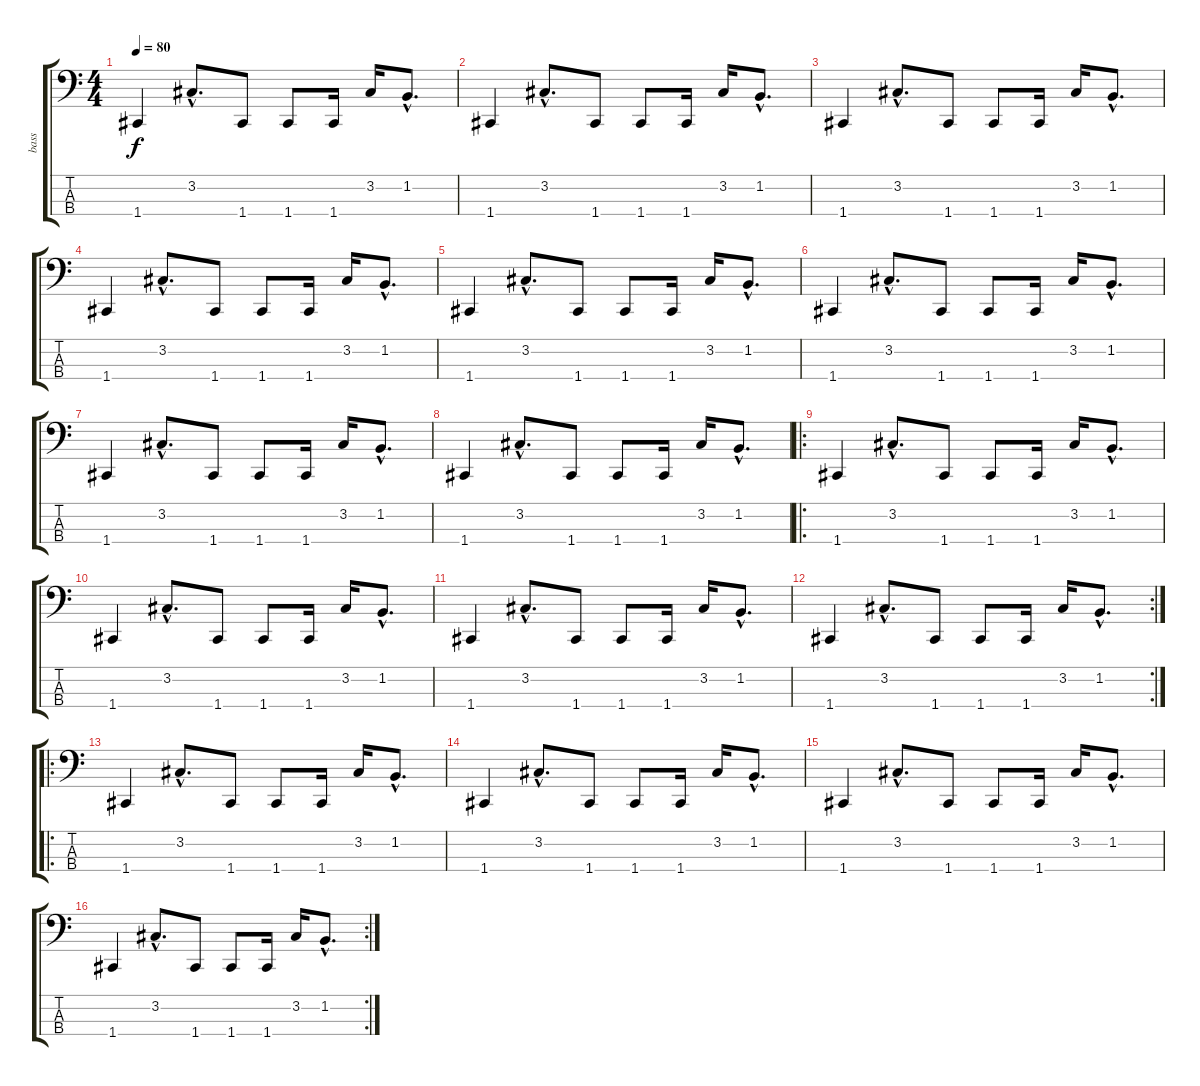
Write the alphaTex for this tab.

\track ("bass" "bass") {instrument slapbass2}
\staff {score tabs}
\tuning (Eb2 Bb1 F1 C1) {hide}
\ts (4 4)
\tempo 80
\clef f4
\ks c
1.4.4{dy f instrument slapbass2} 3.2{hac}.8{d} 1.4.8 1.4.8 1.4.16 3.2.16 1.2{hac}.8{d} |
1.4.4 3.2{hac}.8{d} 1.4.8 1.4.8 1.4.16 3.2.16 1.2{hac}.8{d} |
1.4.4 3.2{hac}.8{d} 1.4.8 1.4.8 1.4.16 3.2.16 1.2{hac}.8{d} |
1.4.4 3.2{hac}.8{d} 1.4.8 1.4.8 1.4.16 3.2.16 1.2{hac}.8{d} |
1.4.4 3.2{hac}.8{d} 1.4.8 1.4.8 1.4.16 3.2.16 1.2{hac}.8{d} |
1.4.4 3.2{hac}.8{d} 1.4.8 1.4.8 1.4.16 3.2.16 1.2{hac}.8{d} |
1.4.4 3.2{hac}.8{d} 1.4.8 1.4.8 1.4.16 3.2.16 1.2{hac}.8{d} |
1.4.4 3.2{hac}.8{d} 1.4.8 1.4.8 1.4.16 3.2.16 1.2{hac}.8{d} |
\ro
1.4.4 3.2{hac}.8{d} 1.4.8 1.4.8 1.4.16 3.2.16 1.2{hac}.8{d} |
1.4.4 3.2{hac}.8{d} 1.4.8 1.4.8 1.4.16 3.2.16 1.2{hac}.8{d} |
1.4.4 3.2{hac}.8{d} 1.4.8 1.4.8 1.4.16 3.2.16 1.2{hac}.8{d} |
\rc 2
1.4.4 3.2{hac}.8{d} 1.4.8 1.4.8 1.4.16 3.2.16 1.2{hac}.8{d} |
\ro
1.4.4 3.2{hac}.8{d} 1.4.8 1.4.8 1.4.16 3.2.16 1.2{hac}.8{d} |
1.4.4 3.2{hac}.8{d} 1.4.8 1.4.8 1.4.16 3.2.16 1.2{hac}.8{d} |
1.4.4 3.2{hac}.8{d} 1.4.8 1.4.8 1.4.16 3.2.16 1.2{hac}.8{d} |
\rc 2
1.4.4 3.2{hac}.8{d} 1.4.8 1.4.8 1.4.16 3.2.16 1.2{hac}.8{d}
